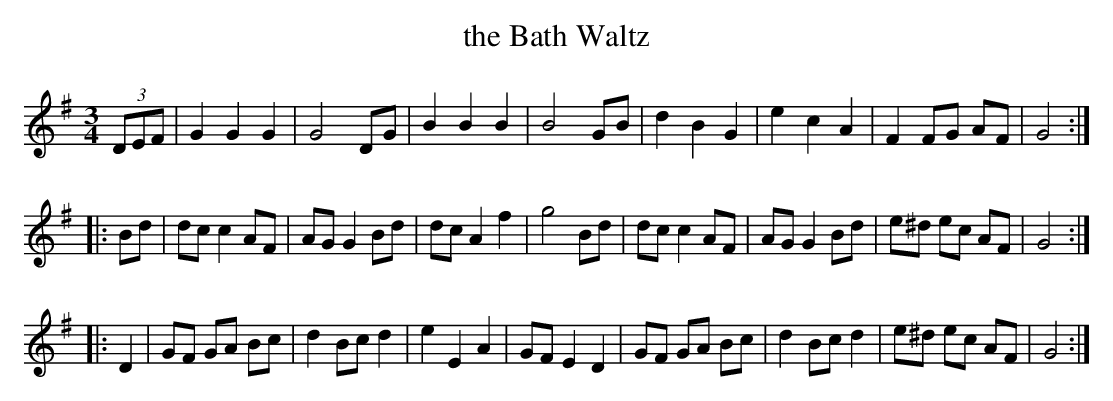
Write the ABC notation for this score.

X:1
T:the Bath Waltz
M:3/4
L:1/8
K:G
(3DEF|\
G2 G2 G2 | G4 DG | B2 B2 B2 | B4 GB |\
d2 B2 G2 | e2 c2 A2 | F2 FG AF | G4 :|
|:Bd |\
dc c2 AF | AG G2 Bd | dc A2 f2 | g4 Bd |\
dc c2 AF | AG G2 Bd | e^d ec AF | G4 :|
|:D2 |\
GF GA Bc | d2 Bc d2 | e2 E2 A2 | GF E2 D2 |\
GF GA Bc | d2 Bc d2 | e^d ec AF| G4 :|
